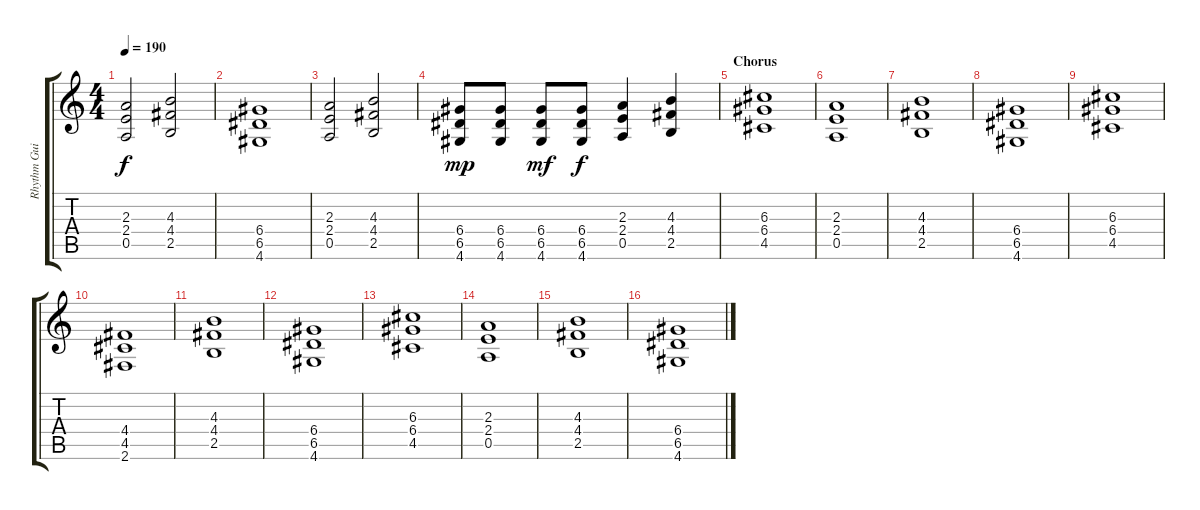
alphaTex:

\track ("Rhythm Guitar Left" "Rhythm Gui") {instrument distortionguitar}
\staff {score tabs}
\tuning (E4 B3 G3 D3 A2 E2) {hide}
\ts (4 4)
\tempo 190
\clef g2
\ks c
(2.3 2.4 0.5).2{dy f} (4.3 4.4 2.5).2 |
(6.4 6.5 4.6).1 |
(2.3 2.4 0.5).2 (4.3 4.4 2.5).2 |
(6.4 6.5 4.6).8{dy mp} (6.4 6.5 4.6).8 (6.4 6.5 4.6).8{dy mf} (6.4 6.5 4.6).8{dy f} (2.3 2.4 0.5).4 (4.3 4.4 2.5).4 |
\section ("" "Chorus")
(6.3 6.4 4.5).1 |
(2.3 2.4 0.5).1 |
(4.3 4.4 2.5).1 |
(6.4 6.5 4.6).1 |
(6.3 6.4 4.5).1 |
(4.4 4.5 2.6).1 |
(4.3 4.4 2.5).1 |
(6.4 6.5 4.6).1 |
(6.3 6.4 4.5).1 |
(2.3 2.4 0.5).1 |
(4.3 4.4 2.5).1 |
(6.4 6.5 4.6).1
